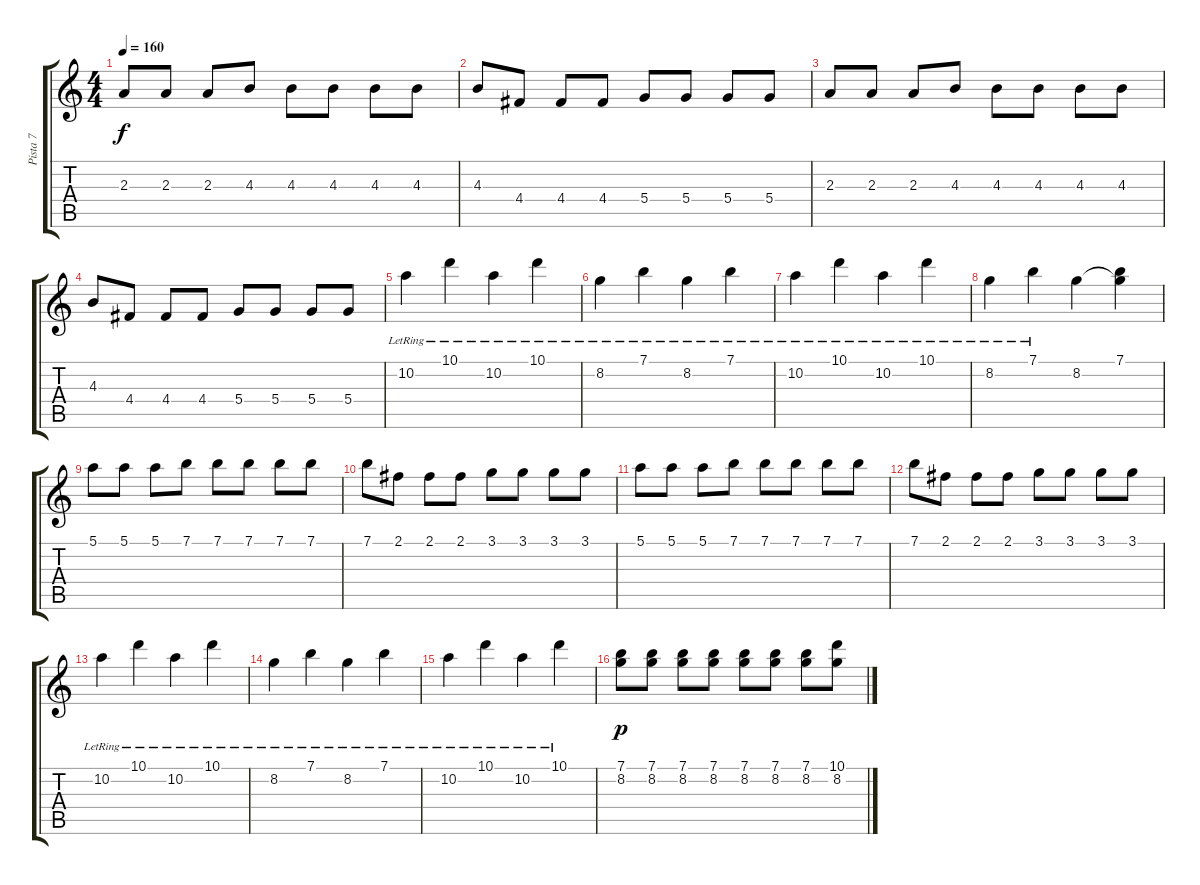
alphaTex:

\track ("Pista 7" "Pista 7") {instrument distortionguitar}
\staff {score tabs}
\tuning (E4 B3 G3 D3 A2 E2) {hide}
\ts (4 4)
\tempo 160
\clef g2
\ks c
2.3.8{dy f volume 12 balance 16} 2.3.8 2.3.8 4.3.8 4.3.8 4.3.8 4.3.8 4.3.8 |
4.3.8 4.4.8 4.4.8 4.4.8 5.4.8 5.4.8 5.4.8 5.4.8 |
2.3.8 2.3.8 2.3.8 4.3.8 4.3.8 4.3.8 4.3.8 4.3.8 |
4.3.8 4.4.8 4.4.8 4.4.8 5.4.8 5.4.8 5.4.8 5.4.8 |
10.2{lr}.4 10.1{lr}.4 10.2{lr}.4 10.1{lr}.4 |
8.2{lr}.4 7.1{lr}.4 8.2{lr}.4 7.1{lr}.4 |
10.2{lr}.4 10.1{lr}.4 10.2{lr}.4 10.1{lr}.4 |
8.2{lr}.4 7.1{lr}.4 8.2.4 (7.1 8.2{t}).4 |
5.1.8 5.1.8 5.1.8 7.1.8 7.1.8 7.1.8 7.1.8 7.1.8 |
7.1.8 2.1.8 2.1.8 2.1.8 3.1.8 3.1.8 3.1.8 3.1.8 |
5.1.8 5.1.8 5.1.8 7.1.8 7.1.8 7.1.8 7.1.8 7.1.8 |
7.1.8 2.1.8 2.1.8 2.1.8 3.1.8 3.1.8 3.1.8 3.1.8 |
10.2{lr}.4 10.1{lr}.4 10.2{lr}.4 10.1{lr}.4 |
8.2{lr}.4 7.1{lr}.4 8.2{lr}.4 7.1{lr}.4 |
10.2{lr}.4 10.1{lr}.4 10.2{lr}.4 10.1{lr}.4 |
(7.1 8.2).8{dy p} (7.1 8.2).8 (7.1 8.2).8 (7.1 8.2).8 (7.1 8.2).8 (7.1 8.2).8 (7.1 8.2).8 (10.1 8.2).8
